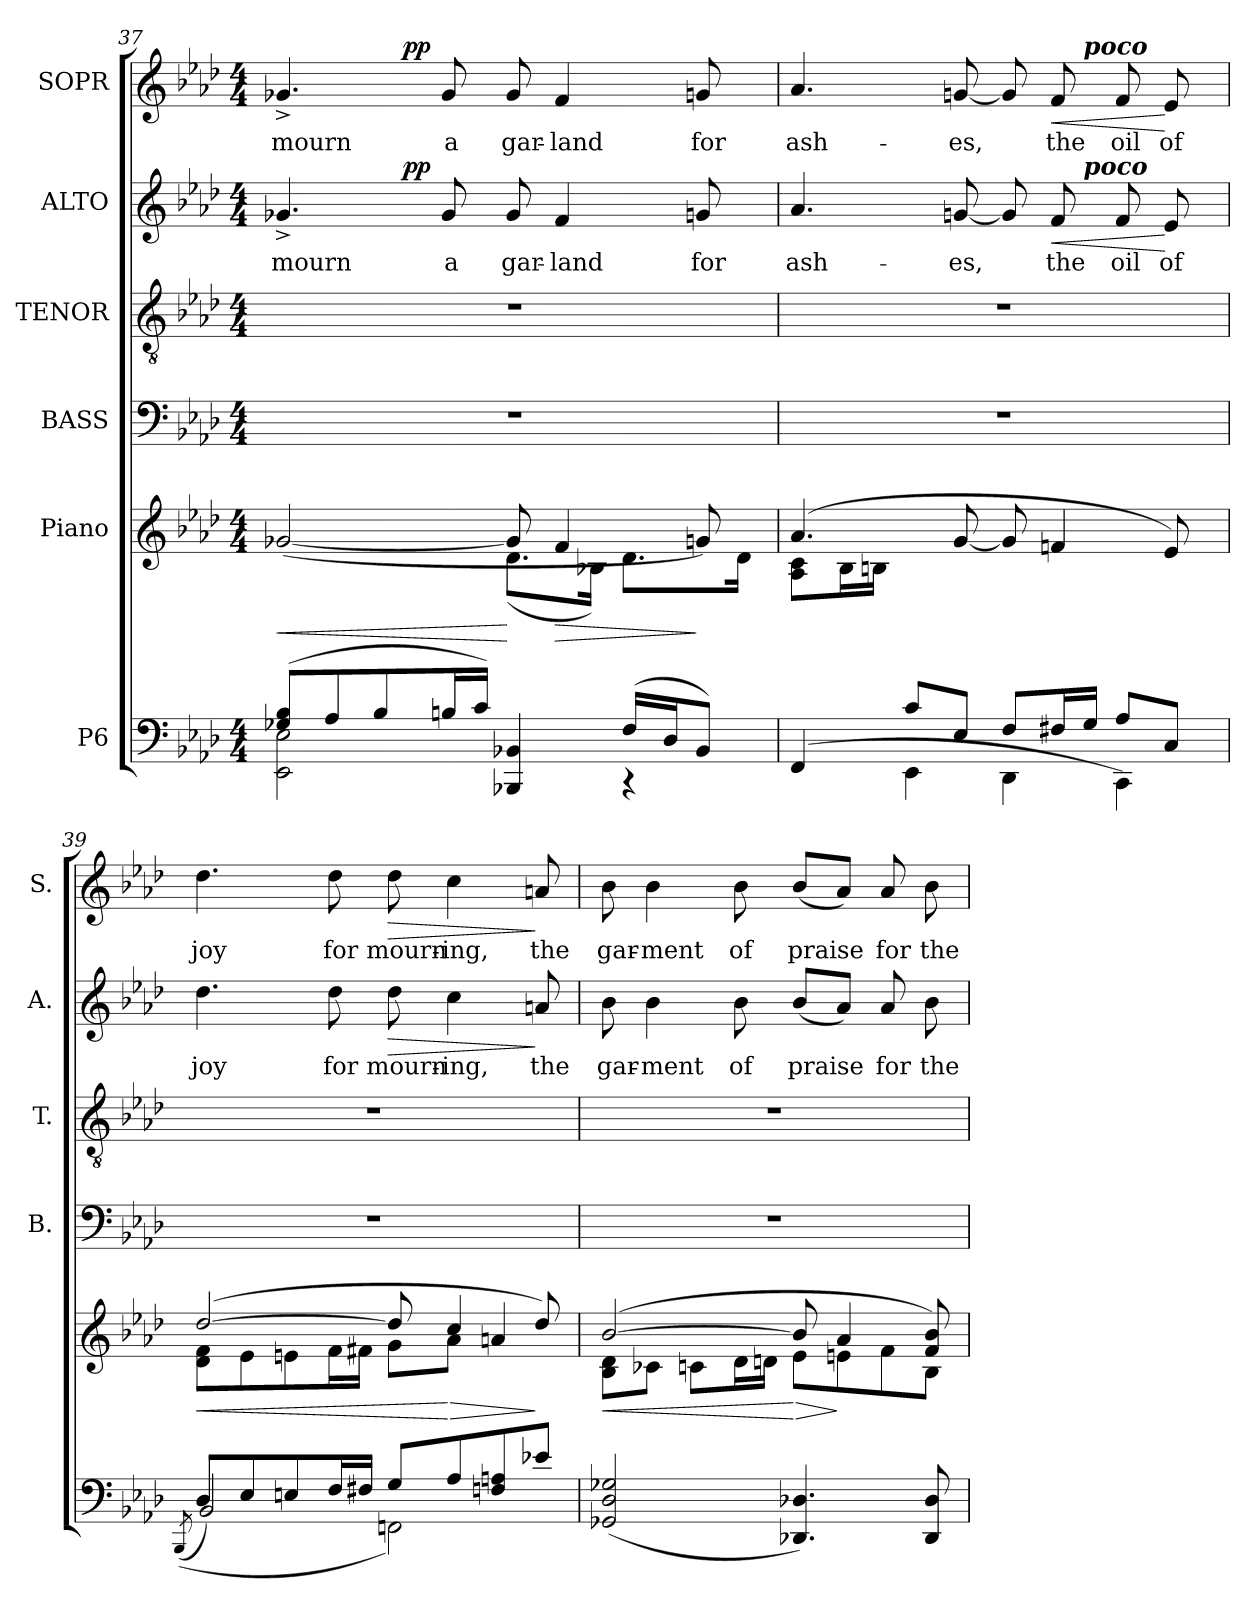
**kern	**kern	**dynam	**kern	**kern	**kern	**text	**dynam	**kern	**text	**dynam
*part6	*part5	*part5	*part4	*part3	*part2	*part2	*part2	*part1	*part1	*part1
*staff6	*staff5	*staff5	*staff4	*staff3	*staff2	*staff2	*staff2	*staff1	*staff1	*staff1
*I"P6	*I"Piano	*	*I"BASS	*I"TENOR	*I"ALTO	*	*	*I"SOPR	*	*
*	*	*	*I'B.	*I'T.	*I'A.	*	*	*I'S.	*	*
!!LO:LB:g=z
*clefF4	*clefG2	*	*clefF4	*clefGv2	*clefG2	*	*	*clefG2	*	*
*	*	*	*	*ITrd7c12	*	*	*	*	*	*
*k[b-e-a-d-]	*k[b-e-a-d-]	*	*k[b-e-a-d-]	*k[b-e-a-d-]	*k[b-e-a-d-]	*	*	*k[b-e-a-d-]	*	*
*A-:	*A-:	*	*A-:	*A-:	*A-:	*	*	*A-:	*	*
*M4/4	*M4/4	*	*M4/4	*M4/4	*M4/4	*	*	*M4/4	*	*
=37	=37	=37	=37	=37	=37	=37	=37	=37	=37	=37
*^	*	*	*	*	*	*	*	*	*	*
!	!	!	!LO:HP:b	!	!	!	!	!	!	!	!
*	*	*^	*	*	*	*	*	*	*	*	*
!	!	!	!	!	!	!	!	!LO:LY:b:color=#000000	!	!	!	!
!	!	!	!	!	!	!	!	!	!	!	!LO:LY:b:color=#000000	!
*	*	*	*	*	*	*	*^	*	*	*^	*	*
(8G-Xi/ 8B-iL	2EE-i\ 2E-i	([2g-Xi/	2ryy	<	1r	1r	4.g-X^i/	4ryy	mourn	.	4.g-X^i/	4ryy	mourn	.
8A-i/	.	.	.	.	.	.	.	.	.	.	.	.	.	.
8B-i/	.	.	.	.	.	.	.	32ryy	.	.	.	32ryy	.	.
.	.	.	.	.	.	.	.	128ryy	.	.	.	128ryy	.	.
.	.	.	.	.	.	.	.	2ryy	.	pp	.	2ryy	.	pp
!	!	!	!	!	!	!	!	!	!LO:LY:b:color=#000000	!	!	!	!	!
!	!	!	!	!	!	!	!	!	!	!	!	!	!LO:LY:b:color=#000000	!
16Bni/L	.	.	.	.	.	.	8g-i/	.	a	.	8g-i/	.	a	.
16ci/JJ)	.	.	.	.	.	.	.	.	.	.	.	.	.	.
!	!	!	!	!	!	!	!	!	!LO:LY:b:color=#000000	!	!	!	!	!
!	!	!	!	!	!	!	!	!	!	!	!	!	!LO:LY:b:color=#000000	!
4ryy	4BBB-Xi/ 4BB-Xi	8g-i/]	(8.d-i\L	[	.	.	8g-i/	.	gar-	.	8g-i/	.	gar-	.
!	!	!	!	!LO:HP:b	!	!	!	!	!	!	!	!	!	!
!	!	!	!	!	!	!	!	!	!LO:LY:b:color=#000000	!	!	!	!	!
!	!	!	!	!	!	!	!	!	!	!	!	!	!LO:LY:b:color=#000000	!
.	.	4fi/	.	>	.	.	4fi/	.	-land	.	4fi/	.	-land	.
.	.	.	16B-Xi\Jk)	.	.	.	.	.	.	.	.	.	.	.
(16Fi/LL	4r	.	8.d-i\L	.	.	.	.	.	.	.	.	.	.	.
.	.	.	.	.	.	.	.	8ryy	.	.	.	8ryy	.	.
16D-i/J	.	.	.	.	.	.	.	.	.	.	.	.	.	.
!	!	!	!	!	!	!	!	!	!LO:LY:b:color=#000000	!	!	!	!	!
!	!	!	!	!	!	!	!	!	!	!	!	!	!LO:LY:b:color=#000000	!
8BB-i/J)	.	8gni/)	.	]	.	.	8gni/	.	for	.	8gni/	.	for	.
.	.	.	.	.	.	.	.	16ryy	.	.	.	16ryy	.	.
.	.	.	16d-i\Jk	.	.	.	.	.	.	.	.	.	.	.
.	.	.	.	.	.	.	.	64.ryy	.	.	.	64.ryy	.	.
=38	=38	=38	=38	=38	=38	=38	=38	=38	=38	=38	=38	=38	=38	=38
!	!	!	!	!	!	!	!	!	!LO:LY:b:color=#000000	!	!	!	!	!
!	!	!	!	!	!	!	!	!	!	!	!	!	!LO:LY:b:color=#000000	!
4ryy	(4FFi/	(4.a-i/	8A-i\ 8ciL	.	1r	1r	4.a-i/	2ryy	ash-	.	4.a-i/	2ryy	ash-	.
.	.	.	16B-i\L	.	.	.	.	.	.	.	.	.	.	.
.	.	.	16Bni\JJ	.	.	.	.	.	.	.	.	.	.	.
8ci/L	4EE-i\	.	8ci\yy	.	.	.	.	.	.	.	.	.	.	.
!	!	!	!	!	!	!	!	!	!LO:LY:b:color=#000000	!	!	!	!	!
!	!	!	!	!	!	!	!	!	!	!	!	!	!LO:LY:b:color=#000000	!
8E-i/J	.	[8gi/	8ryy	.	.	.	[8gni/	.	-es,	.	[8gni/	.	-es,	.
8Fi/L	4DD-i\	8gi/]	2ryy	.	.	.	8gi/]	8.ryy	.	.	8gi/]	8.ryy	.	.
!	!	!	!	!	!	!	!	!	!LO:LY:b:color=#000000	!LO:HP:b	!	!	!	!
!	!	!	!	!	!	!	!	!	!	!	!	!	!LO:LY:b:color=#000000	!LO:HP:b
16F#Xi/L	.	4fni/	.	.	.	.	8fi/	.	the	<	8fi/	.	the	<
!	!	!	!	!	!	!	!	!	!	!	!	!LO:TX:a:Bi:t=poco	!	!
!	!	!	!	!	!	!	!	!LO:TX:a:Bi:t=poco	!	!	!	!	!	!
16Gi/JJ	.	.	.	.	.	.	.	4ryy	.	.	.	4ryy	.	.
!	!	!	!	!	!	!	!	!	!LO:LY:b:color=#000000	!	!	!	!	!
!	!	!	!	!	!	!	!	!	!	!	!	!	!LO:LY:b:color=#000000	!
8A-i/L	4CCi\)	.	.	.	.	.	8fi/	.	oil	.	8fi/	.	oil	.
!	!	!	!	!	!	!	!	!	!LO:LY:b:color=#000000	!	!	!	!	!
!	!	!	!	!	!	!	!	!	!	!	!	!	!LO:LY:b:color=#000000	!
8Ci/J	.	8e-i/)	.	.	.	.	8e-i/	.	of	[	8e-i/	.	of	[
.	.	.	.	.	.	.	.	16ryy	.	.	.	16ryy	.	.
*	*	*	*	*	*	*	*v	*v	*	*	*	*	*	*
*	*	*	*	*	*	*	*	*	*	*v	*v	*	*
=39	=39	=39	=39	=39	=39	=39	=39	=39	=39	=39	=39	=39
.	((8qBBB-i/	.	.	.	.	.	.	.	.	.	.	.
!	!	!	!	!LO:HP:b	!	!	!	!	!	!	!	!
!	!	!	!	!	!	!	!	!LO:LY:b:color=#000000	!	!	!	!
!	!	!	!	!	!	!	!	!	!	!	!LO:LY:b:color=#000000	!
8D-i/L	2BB-i/)	([2dd-i/	8d-i\ 8fiL	<	1r	1r	4.dd-i\	joy	.	4.dd-i\	joy	.
8E-i/	.	.	8e-i\	.	.	.	.	.	.	.	.	.
8Eni/	.	.	8eni\	.	.	.	.	.	.	.	.	.
!	!	!	!	!	!	!	!	!LO:LY:b:color=#000000	!	!	!	!
!	!	!	!	!	!	!	!	!	!	!	!LO:LY:b:color=#000000	!
16Fi/L	.	.	16fi\L	.	.	.	8dd-i\	for	.	8dd-i\	for	.
16F#Xi/JJ	.	.	16f#Xi\JJ	.	.	.	.	.	.	.	.	.
!	!	!	!	!	!	!	!	!LO:LY:b:color=#000000	!LO:HP:b	!	!	!
!	!	!	!	!	!	!	!	!	!	!	!LO:LY:b:color=#000000	!LO:HP:b
8Gi/L	2FFni\)	8dd-i/]	8gi\L	.	.	.	8dd-i\	mourn-	>	8dd-i\	mourn-	>
!	!	!	!	!LO:HP:n=1:b	!	!	!	!	!	!	!	!
!	!	!	!	!	!	!	!	!LO:LY:b:color=#000000	!	!	!	!
!	!	!	!	!	!	!	!	!	!	!	!LO:LY:b:color=#000000	!
8A-i/	.	4cci/	8a-i\J	[ >	.	.	4cci\	-ing,	.	4cci\	-ing,	.
8Fni/ 8Ani	.	.	4ani/	.	.	.	.	.	.	.	.	.
!	!	!	!	!	!	!	!	!LO:LY:b:color=#000000	!	!	!	!
!	!	!	!	!	!	!	!	!	!	!	!LO:LY:b:color=#000000	!
8e-Xi/J	.	8dd-i/)	.	]	.	.	8ani/	the	]	8ani/	the	]
*v	*v	*	*	*	*	*	*	*	*	*	*	*
!!LO:PB:g=z
=40	=40	=40	=40	=40	=40	=40	=40	=40	=40	=40	=40
!	!	!	!LO:HP:b	!	!	!	!	!	!	!	!
!	!	!	!	!	!	!	!LO:LY:b:color=#000000	!	!	!	!
!	!	!	!	!	!	!	!	!	!	!LO:LY:b:color=#000000	!
(2GG-Xi/ 2D-i 2G-Xi	([2b-i/	8B-i\ 8d-iL	<	1r	1r	8b-i\	gar-	.	8b-i\	gar-	.
!	!	!	!	!	!	!	!LO:LY:b:color=#000000	!	!	!	!
!	!	!	!	!	!	!	!	!	!	!LO:LY:b:color=#000000	!
.	.	8c-Xi\J	.	.	.	4b-i\	-ment	.	4b-i\	-ment	.
.	.	8cni\L	.	.	.	.	.	.	.	.	.
!	!	!	!	!	!	!	!LO:LY:b:color=#000000	!	!	!	!
!	!	!	!	!	!	!	!	!	!	!LO:LY:b:color=#000000	!
.	.	16d-i\L	.	.	.	8b-i\	of	.	8b-i\	of	.
.	.	16dni\JJ	.	.	.	.	.	.	.	.	.
!	!	!	!LO:HP:n=1:b	!	!	!	!	!	!	!	!
!	!	!	!	!	!	!	!LO:LY:b:color=#000000	!	!	!	!
!	!	!	!	!	!	!	!	!	!	!LO:LY:b:color=#000000	!
4.DD-Xi/ 4.D-Xi)	8b-i/]	8e-i\L	[ >	.	.	(8b-i/L	praise	.	(8b-i/L	praise	.
.	4a-i/	8eni\	]	.	.	8a-i/J)	.	.	8a-i/J)	.	.
!	!	!	!	!	!	!	!LO:LY:b:color=#000000	!	!	!	!
!	!	!	!	!	!	!	!	!	!	!LO:LY:b:color=#000000	!
.	.	8fi\	.	.	.	8a-i/	for	.	8a-i/	for	.
!	!	!	!	!	!	!	!LO:LY:b:color=#000000	!	!	!	!
!	!	!	!	!	!	!	!	!	!	!LO:LY:b:color=#000000	!
8DD-i/ 8D-i	8fi/ 8b-i)	8B-i\J	.	.	.	8b-i\	the	.	8b-i\	the	.
*	*v	*v	*	*	*	*	*	*	*	*	*
=	=	=	=	=	=	=	=	=	=	=
*-	*-	*-	*-	*-	*-	*-	*-	*-	*-	*-
